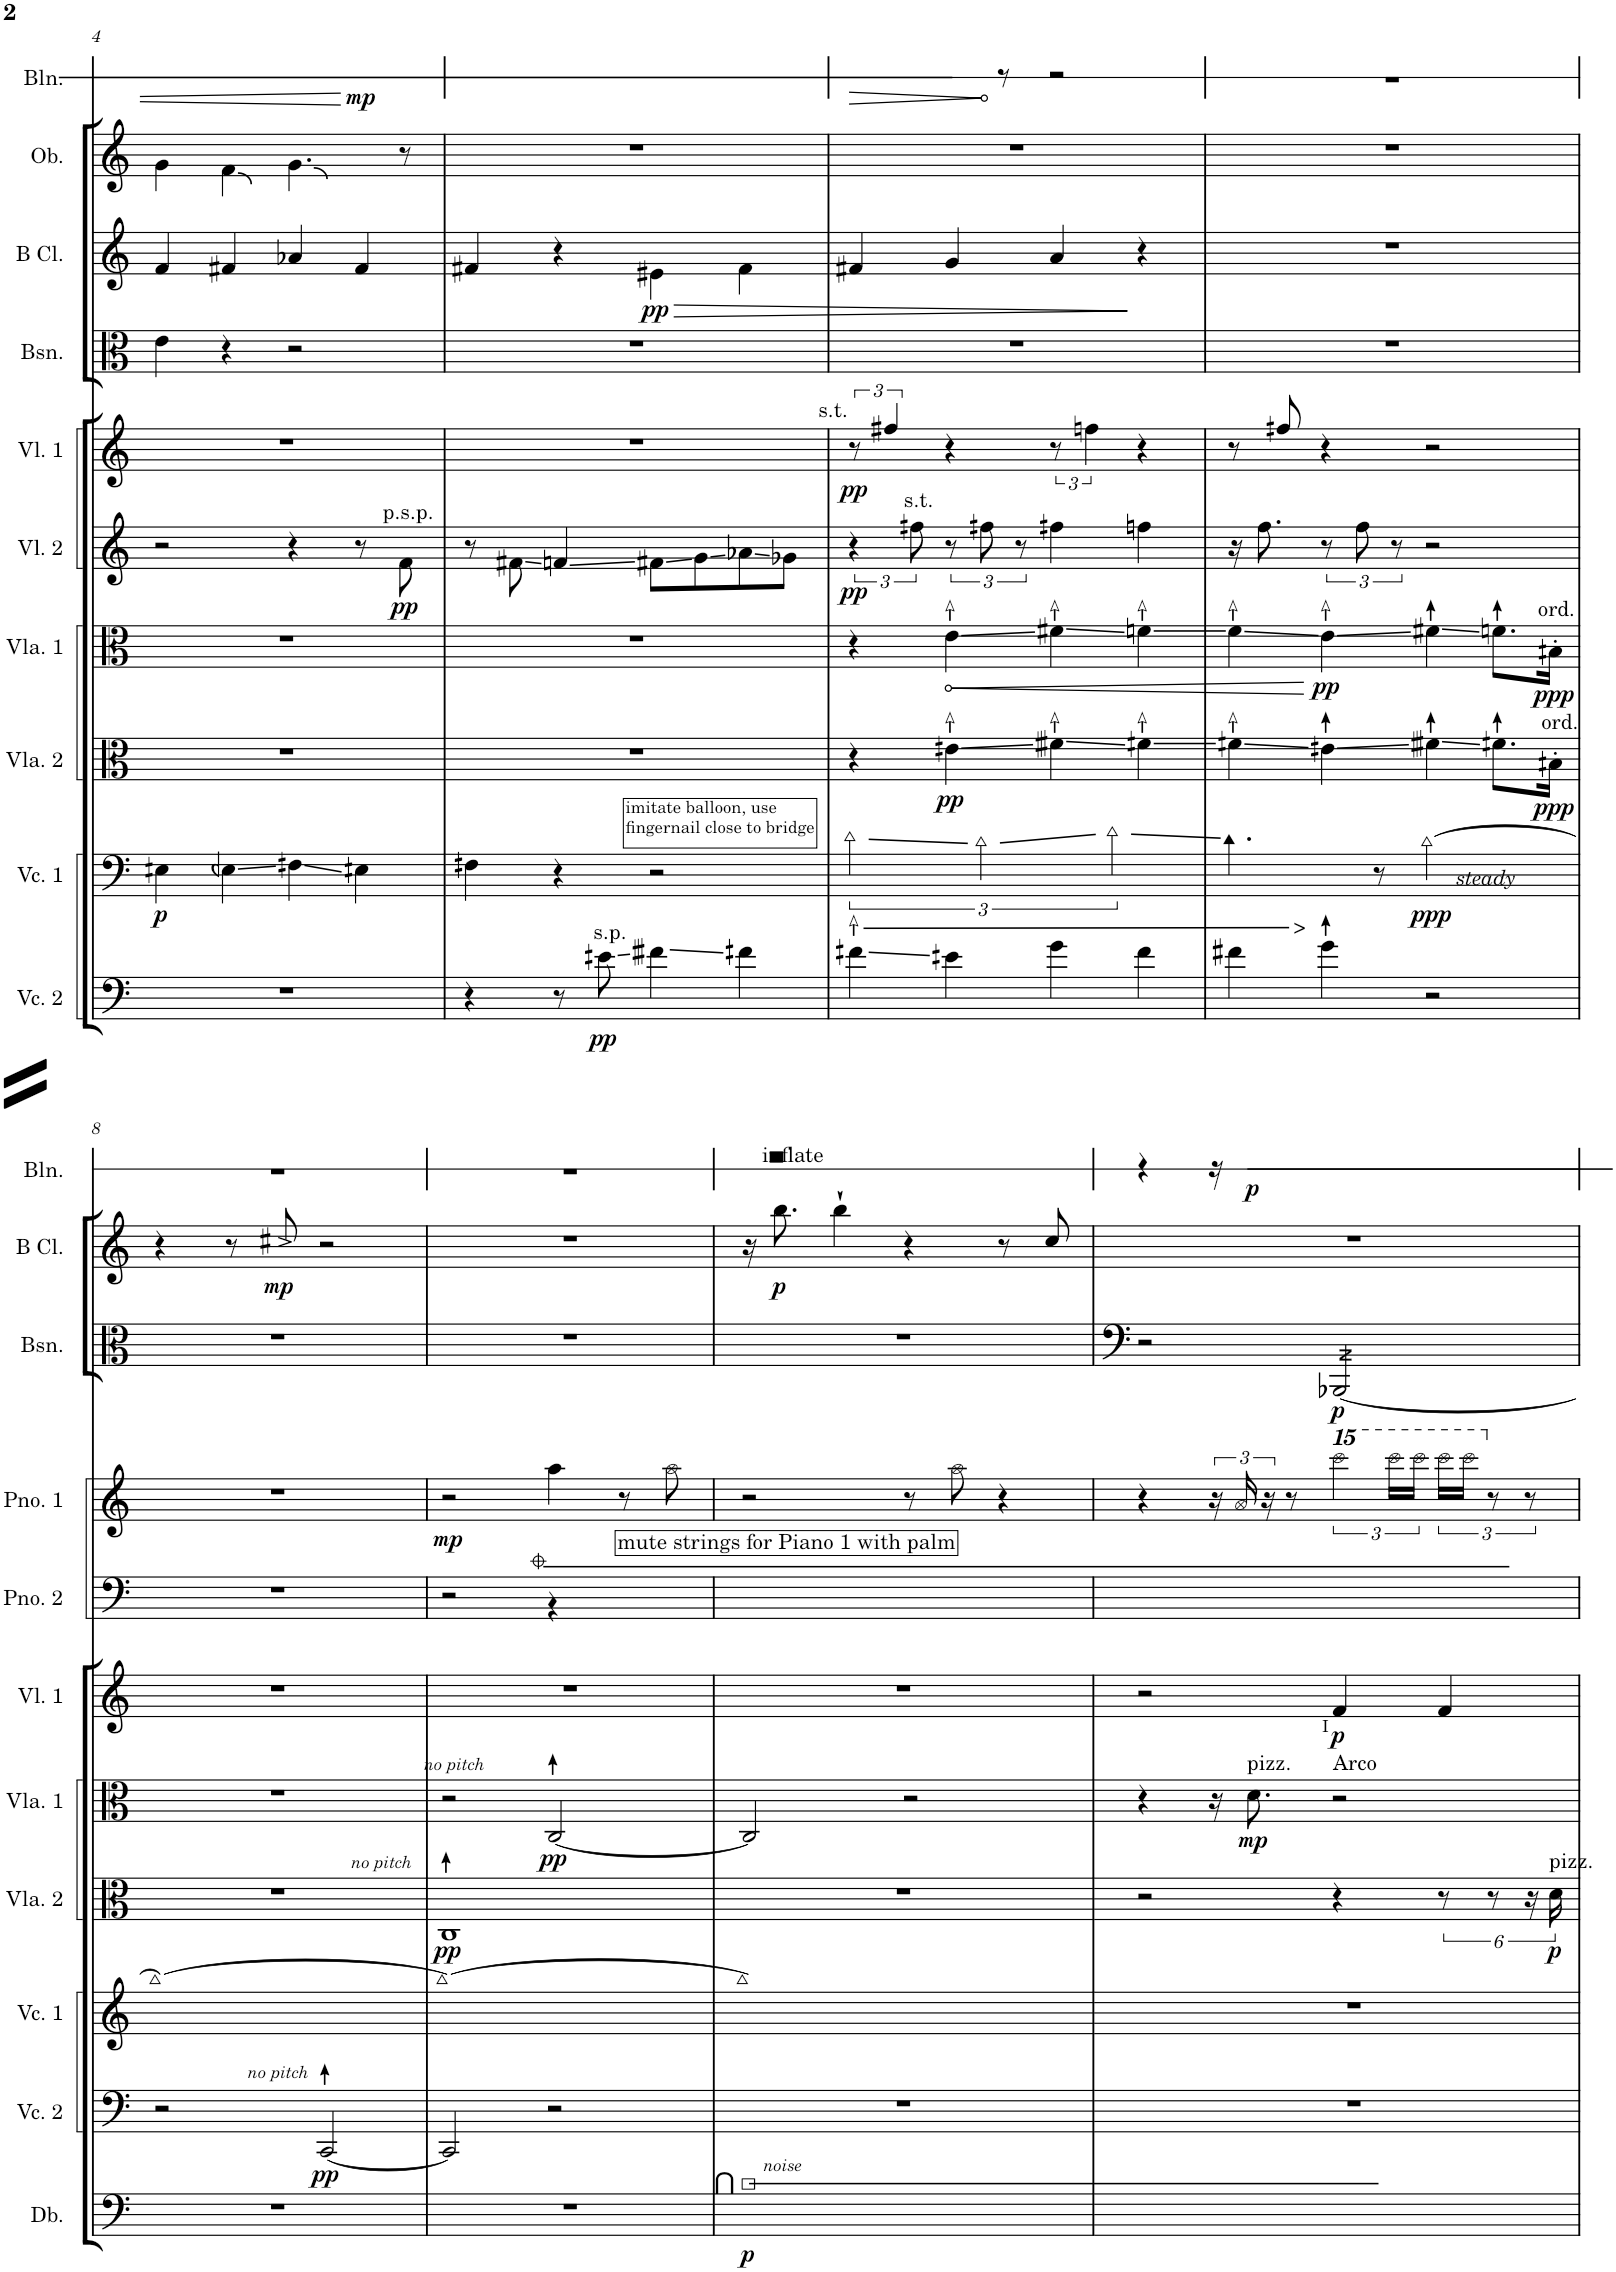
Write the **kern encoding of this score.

**kern	**dynam	**kern	**dynam	**kern	**dynam	**kern	**dynam	**kern	**dynam	**kern	**dynam	**kern	**dynam	**kern	**kern	**dynam	**kern	**dynam	**kern	**dynam	**kern	**kern	**dynam	**kern
*part13	*part13	*part12	*part12	*part11	*part11	*part10	*part10	*part9	*part9	*part8	*part8	*part7	*part7	*part6	*part6	*part6	*part5	*part5	*part4	*part4	*part3	*part2	*part2	*part1
*staff14	*staff14	*staff13	*staff13	*staff12	*staff12	*staff11	*staff11	*staff10	*staff10	*staff9	*staff9	*staff8	*staff8	*staff7	*staff6	*staff6/7	*staff5	*staff5	*staff4	*staff4	*staff3	*staff2	*staff2	*staff1
*I"Double Bass	*	*I"Violoncello 2	*	*I"Violoncello 1	*	*I"Viola 2	*	*I"Viola 1	*	*I"Violin 2	*	*I"Violin 1	*	*I"Piano 1	*	*	*I"Bassoon	*	*I"Clarinet in B	*	*I"Oboe	*I"Balloon	*	*I"atmen
*I'Db.	*	*I'Vc. 2	*	*I'Vc. 1	*	*I'Vla. 2	*	*I'Vla. 1	*	*I'Vl. 2	*	*I'Vl. 1	*	*I'Pno. 1	*	*	*I'Bsn.	*	*	*	*I'Ob.	*I'Bln.	*	*
!!LO:PB:g=z
*clefF4	*	*clefF4	*	*clefF4	*	*clefC3	*	*clefC3	*	*clefG2	*	*clefG2	*	*clefF4	*clefG2	*	*clefC3	*	*clefG2	*	*clefG2	*clefG2	*	*clefG2
*Trd7c12	*	*	*	*	*	*	*	*	*	*	*	*	*	*	*	*	*	*	*Trd1c2	*	*	*Trd-7c-12	*	*
*k[]	*	*k[]	*	*k[]	*	*k[]	*	*k[]	*	*k[]	*	*k[]	*	*k[]	*k[]	*	*k[]	*	*k[]	*	*k[]	*k[]	*	*k[]
*M4/4	*	*M4/4	*	*M4/4	*	*M4/4	*	*M4/4	*	*M4/4	*	*M4/4	*	*M4/4	*M4/4	*	*M4/4	*	*M4/4	*	*M4/4	*M4/4	*	*M4/4
=4	=4	=4	=4	=4	=4	=4	=4	=4	=4	=4	=4	=4	=4	=4	=4	=4	=4	=4	=4	=4	=4	=4	=4	=4
*	*	*	*	*	*	*	*	*	*	*	*	*	*	*	*	*	*	*	*	*	*	*^	*	*
!	!	!	!	!	!LO:DY:b	!	!	!	!	!	!	!	!	!	!	!	!	!	!	!	!	!	!	!	!
1r	.	1r	.	4En\	p	1r	.	1r	.	2r	.	1r	.	1r	1r	.	4en\	.	4f/	.	4g\	1ff	2.ff	.	2r
.	.	.	.	4En\	.	.	.	.	.	.	.	.	.	.	.	.	4r	.	4f#X/	.	4f\	.	.	.	.
.	.	.	.	.	.	.	.	.	.	.	.	.	.	.	.	.	.	.	.	.	qd	.	.	.	.
.	.	.	.	4Fn\	.	.	.	.	.	4r	.	.	.	.	.	.	2r	.	4a-X/	.	4.g\	.	.	.	2ryy
!	!	!	!	!	!	!	!	!	!	!	!	!	!	!	!	!	!	!	!	!	!	!	!	!LO:DY:b	!
.	.	.	.	4En\	.	.	.	.	.	8r	.	.	.	.	.	.	.	.	4f#/	.	.	.	4ff	mp	.
.	.	.	.	.	.	.	.	.	.	.	.	.	.	.	.	.	.	.	.	.	qe	.	.	.	.
!	!	!	!	!	!	!	!	!	!	!LO:TX:a:t=p.s.p.	!	!	!	!	!	!	!	!	!	!	!	!	!	!	!
!	!	!	!	!	!	!	!	!	!	!	!LO:DY:b	!	!	!	!	!	!	!	!	!	!	!	!	!	!
.	.	.	.	.	.	.	.	.	.	8f\	pp	.	.	.	.	.	.	.	.	.	8r	.	.	.	.
*	*	*	*	*	*	*	*	*	*	*	*	*	*	*	*	*	*	*	*	*	*	*v	*v	*	*
=5-	=5-	=5-	=5-	=5-	=5-	=5-	=5-	=5-	=5-	=5-	=5-	=5-	=5-	=5-	=5-	=5-	=5-	=5-	=5-	=5-	=5-	=5-	=5-	=5-
1r	.	4r	.	4Fn\	.	1r	.	1r	.	8r	.	1r	.	1r	1r	.	1r	.	4f#X/	.	1r	1ff	.	1r
.	.	.	.	.	.	.	.	.	.	8f#X\	.	.	.	.	.	.	.	.	.	.	.	.	.	.
.	.	8r	.	4r	.	.	.	.	.	4fn/	.	.	.	.	.	.	.	.	4r	.	.	.	.	.
!	!	!LO:TX:a:t=s.p.	!	!	!	!	!	!	!	!	!	!	!	!	!	!	!	!	!	!	!	!	!	!
!	!	!	!LO:DY:b	!	!	!	!	!	!	!	!	!	!	!	!	!	!	!	!	!	!	!	!	!
.	.	8en\	pp	.	.	.	.	.	.	.	.	.	.	.	.	.	.	.	.	.	.	.	.	.
!	!	!	!	!	!	!	!	!	!	!	!	!	!	!	!	!	!	!	!	!LO:HP:b	!	!	!	!
!	!	!	!	!	!	!	!	!	!	!	!	!	!	!	!	!	!	!	!	!LO:DY:n=1:b	!	!	!	!
.	.	4fn\	.	2r	.	.	.	.	.	8f#X\L	.	.	.	.	.	.	.	.	4e#X\	> pp	.	.	.	.
.	.	.	.	.	.	.	.	.	.	8g\	.	.	.	.	.	.	.	.	.	.	.	.	.	.
.	.	4fn\	.	.	.	.	.	.	.	8a-X\	.	.	.	.	.	.	.	.	4f#\	.	.	.	.	.
.	.	.	.	.	.	.	.	.	.	8g-X\J	.	.	.	.	.	.	.	.	.	.	.	.	.	.
=6-	=6-	=6-	=6-	=6-	=6-	=6-	=6-	=6-	=6-	=6-	=6-	=6-	=6-	=6-	=6-	=6-	=6-	=6-	=6-	=6-	=6-	=6-	=6-	=6-
*	*	*	*	*clefG2	*	*	*	*	*	*	*	*	*	*	*	*	*	*	*	*	*	*	*	*
!	!	!	!	!	!	!	!	!	!	!	!	!LO:TX:a:t=s.t.	!	!	!	!	!	!	!	!	!	!	!	!
!	!	!	!	!LO:TX:a:t=imitate balloon, use	!	!	!	!	!	!	!	!	!	!	!	!	!	!	!	!	!	!	!	!
!	!	!	!	!LO:TX:a:t=fingernail close to bridge	!	!	!	!	!	!	!	!	!	!	!	!	!	!	!	!	!	!	!	!
!	!	!	!	!	!	!	!	!	!	!	!LO:DY:b	!	!LO:DY:b	!	!	!	!	!	!	!	!	!	!LO:HP:b	!
1r	.	4fn\	.	3bb\	.	4r	.	4r	.	6r	pp	12r	pp	1r	1r	.	1r	.	4f#X/	.	1r	4.ff	>	1r
.	.	.	.	.	.	.	.	.	.	.	.	6ff#X/	.	.	.	.	.	.	.	.	.	.	.	.
!	!	!	!	!	!	!	!	!	!	!LO:TX:a:t=s.t.	!	!	!	!	!	!	!	!	!	!	!	!	!	!
.	.	.	.	.	.	.	.	.	.	12ffn\	.	.	.	.	.	.	.	.	.	.	.	.	.	.
!	!	!	!	!	!	!	!LO:DY:b	!	!LO:HP:b	!	!	!	!	!	!	!	!	!	!	!	!	!	!	!
.	.	4en\	.	.	.	4en\	pp	4e\	<	12r	.	4r	.	.	.	.	.	.	4g/	.	.	.	.	.
.	.	.	.	3aa\	.	.	.	.	.	12ffn\	.	.	.	.	.	.	.	.	.	.	.	.	.	.
.	.	.	.	.	.	.	.	.	.	.	.	.	.	.	.	.	.	.	.	.	.	8r	]	.
.	.	.	.	.	.	.	.	.	.	12r	.	.	.	.	.	.	.	.	.	.	.	.	.	.
.	.	4g\	.	.	.	4fn\	.	4f#X\	.	4ffn\	.	12r	.	.	.	.	.	.	4a/	.	.	2r	.	.
.	.	.	.	.	.	.	.	.	.	.	.	6ffn\	.	.	.	.	.	.	.	.	.	.	.	.
.	.	.	.	3ccc\	.	.	.	.	.	.	.	.	.	.	.	.	.	.	.	.	.	.	.	.
.	.	4f\	.	.	.	4fn\	.	4fn\	.	4ffn\	.	4r	.	.	.	.	.	.	4r	]	.	.	.	.
=7-	=7-	=7-	=7-	=7-	=7-	=7-	=7-	=7-	=7-	=7-	=7-	=7-	=7-	=7-	=7-	=7-	=7-	=7-	=7-	=7-	=7-	=7-	=7-	=7-
1r	.	4f#X\	.	4.bb\	.	4fn\	.	4f\	.	16r	.	8r	.	1r	1r	.	1r	.	1r	.	1r	1r	.	1r
.	.	.	.	.	.	.	.	.	.	8.ff\	.	.	.	.	.	.	.	.	.	.	.	.	.	.
.	.	.	.	.	.	.	.	.	.	.	.	8ffn/	.	.	.	.	.	.	.	.	.	.	.	.
!	!	!	!	!	!	!	!	!	!LO:DY:n=1:b	!	!	!	!	!	!	!	!	!	!	!	!	!	!	!
.	.	4g\	.	.	.	4en\	.	4e\	[ pp	12r	.	4r	.	.	.	.	.	.	.	.	.	.	.	.
.	.	.	.	.	.	.	.	.	.	12ff\	.	.	.	.	.	.	.	.	.	.	.	.	.	.
.	.	.	.	8r	.	.	.	.	.	.	.	.	.	.	.	.	.	.	.	.	.	.	.	.
.	.	.	.	.	.	.	.	.	.	12r	.	.	.	.	.	.	.	.	.	.	.	.	.	.
!	!	!	!	!LO:TX:b:i:t=steady	!	!	!	!	!	!	!	!	!	!	!	!	!	!	!	!	!	!	!	!
!	!	!	!	!	!LO:DY:b	!	!	!	!	!	!	!	!	!	!	!	!	!	!	!	!	!	!	!
.	.	2r	.	[2aaaa\	ppp	4fn\	.	4f#X\	.	2r	.	2r	.	.	.	.	.	.	.	.	.	.	.	.
.	.	.	.	.	.	8.fn\L	.	8.fn\L	.	.	.	.	.	.	.	.	.	.	.	.	.	.	.	.
!	!	!	!	!	!	!	!	!LO:TX:a:t=ord.	!	!	!	!	!	!	!	!	!	!	!	!	!	!	!	!
!	!	!	!	!	!	!LO:TX:a:t=ord.	!	!	!	!	!	!	!	!	!	!	!	!	!	!	!	!	!	!
!	!	!	!	!	!	!	!LO:DY:b	!	!LO:DY:n=2:b	!	!	!	!	!	!	!	!	!	!	!	!	!	!	!
.	.	.	.	.	.	16Bn'\Jk	ppp	16Bn'\Jk	ppp	.	.	.	.	.	.	.	.	.	.	.	.	.	.	.
!!LO:LB:g=z
=8-	=8-	=8-	=8-	=8-	=8-	=8-	=8-	=8-	=8-	=8-	=8-	=8-	=8-	=8-	=8-	=8-	=8-	=8-	=8-	=8-	=8-	=8-	=8-	=8-
1r	.	2r	.	1aaaa_	.	1r	.	1r	.	1r	.	1r	.	1r	1r	.	1r	.	4r	.	1r	1r	.	1r
.	.	.	.	.	.	.	.	.	.	.	.	.	.	.	.	.	.	.	8r	.	.	.	.	.
!	!	!	!	!	!	!	!	!	!	!	!	!	!	!	!	!	!	!	!	!LO:DY:b	!	!	!	!
.	.	.	.	.	.	.	.	.	.	.	.	.	.	.	.	.	.	.	8cc#X`/	mp	.	.	.	.
!	!	!LO:TX:a:i:t=no pitch	!	!	!	!	!	!	!	!	!	!	!	!	!	!	!	!	!	!	!	!	!	!
!	!	!	!LO:DY:b	!	!	!	!	!	!	!	!	!	!	!	!	!	!	!	!	!	!	!	!	!
.	.	[2CC/	pp	.	.	.	.	.	.	.	.	.	.	.	.	.	.	.	2r	.	.	.	.	.
=9-	=9-	=9-	=9-	=9-	=9-	=9-	=9-	=9-	=9-	=9-	=9-	=9-	=9-	=9-	=9-	=9-	=9-	=9-	=9-	=9-	=9-	=9-	=9-	=9-
*	*	*	*	*	*	*	*	*	*	*	*	*	*	*^	*	*	*	*	*	*	*	*	*	*
!	!	!	!	!	!	!LO:TX:a:i:t=no pitch	!	!	!	!	!	!	!	!	!	!	!	!	!	!	!	!	!	!	!
!	!	!	!	!	!	!	!LO:DY:b	!	!	!	!	!	!	!	!	!	!LO:DY:b	!	!	!	!	!	!	!	!
1r	.	2CC/]	.	1aaaa_	.	1C	pp	2r	.	1r	.	1r	.	2r	2ryy	2r	mp	1r	.	1r	.	1r	1r	.	1r
!	!	!	!	!	!	!	!	!LO:TX:a:i:t=no pitch	!	!	!	!	!	!	!	!	!	!	!	!	!	!	!	!	!
!	!	!	!	!	!	!	!	!	!LO:DY:b	!	!	!	!	!	!	!	!	!	!	!	!	!	!	!	!
.	.	2r	.	.	.	.	.	[2C/	pp	.	.	.	.	4c	4r	4aa\	.	.	.	.	.	.	.	.	.
!	!	!	!	!	!	!	!	!	!	!	!	!	!	!LO:TX:a:t=mute strings for Piano 1 with palm	!	!	!	!	!	!	!	!	!	!	!
.	.	.	.	.	.	.	.	.	.	.	.	.	.	4ryy	4ryy	8r	.	.	.	.	.	.	.	.	.
.	.	.	.	.	.	.	.	.	.	.	.	.	.	.	.	8aa`\	.	.	.	.	.	.	.	.	.
*	*	*	*	*	*	*	*	*	*	*	*	*	*	*v	*v	*	*	*	*	*	*	*	*	*	*
=10-	=10-	=10-	=10-	=10-	=10-	=10-	=10-	=10-	=10-	=10-	=10-	=10-	=10-	=10-	=10-	=10-	=10-	=10-	=10-	=10-	=10-	=10-	=10-	=10-
!	!	!	!	!	!	!	!	!	!	!	!	!	!	!	!	!	!	!	!	!	!	!LO:TX:a:t=inflate	!	!
!LO:TX:a:i:t=noise	!	!	!	!	!	!	!	!	!	!	!	!	!	!	!	!	!	!	!	!	!	!	!	!
!	!LO:DY:b	!	!	!	!	!	!	!	!	!	!	!	!	!	!	!	!	!	!	!	!	!	!	!
1c	p	1r	.	1aaaa]	.	1r	.	2C/]	.	1r	.	1r	.	1ryy	2r	.	1r	.	16r	.	1r	1ryy	.	1r
!	!	!	!	!	!	!	!	!	!	!	!	!	!	!	!	!	!	!	!	!LO:DY:b	!	!	!	!
.	.	.	.	.	.	.	.	.	.	.	.	.	.	.	.	.	.	.	8.bb\	p	.	.	.	.
.	.	.	.	.	.	.	.	.	.	.	.	.	.	.	.	.	.	.	4bb`\	.	.	.	.	.
.	.	.	.	.	.	.	.	2r	.	.	.	.	.	.	8r	.	.	.	4r	.	.	.	.	.
.	.	.	.	.	.	.	.	.	.	.	.	.	.	.	8aa`\	.	.	.	.	.	.	.	.	.
.	.	.	.	.	.	.	.	.	.	.	.	.	.	.	4r	.	.	.	8r	.	.	.	.	.
.	.	.	.	.	.	.	.	.	.	.	.	.	.	.	.	.	.	.	8cc/	.	.	.	.	.
=11-	=11-	=11-	=11-	=11-	=11-	=11-	=11-	=11-	=11-	=11-	=11-	=11-	=11-	=11-	=11-	=11-	=11-	=11-	=11-	=11-	=11-	=11-	=11-	=11-
1c	.	1r	.	1r	.	2r	.	4r	.	1r	.	2r	.	2.ryy	4r	.	2r	.	1r	.	1r	4r	.	1r
.	.	.	.	.	.	.	.	16r	.	.	.	.	.	.	24r	.	.	.	.	.	.	16r	.	.
.	.	.	.	.	.	.	.	.	.	.	.	.	.	.	24a/	.	.	.	.	.	.	.	.	.
!	!	!	!	!	!	!	!	!LO:TX:a:t=pizz.	!	!	!	!	!	!	!	!	!	!	!	!	!	!	!	!
!	!	!	!	!	!	!	!	!	!LO:DY:b	!	!	!	!	!	!	!	!	!	!	!	!	!	!LO:DY:b	!
.	.	.	.	.	.	.	.	8.d\	mp	.	.	.	.	.	.	.	.	.	.	.	.	8.ff	p	.
.	.	.	.	.	.	.	.	.	.	.	.	.	.	.	24r	.	.	.	.	.	.	.	.	.
.	.	.	.	.	.	.	.	.	.	.	.	.	.	.	8r	.	.	.	.	.	.	.	.	.
*	*	*	*	*	*	*	*	*	*	*	*	*	*	*	*15ma	*	*	*	*	*	*	*	*	*
!	!	!	!	!	!	!	!	!	!	!	!	!LO:TX:b:t=I	!	!	!	!	!	!	!	!	!	!	!	!
!	!	!	!	!	!	!	!	!LO:TX:a:t=Arco	!	!	!	!	!	!	!	!	!	!	!	!	!	!	!	!
!	!	!	!	!	!	!	!	!	!	!	!	!	!LO:DY:b	!	!	!	!	!LO:DY:b	!	!	!	!	!	!
.	.	.	.	.	.	4r	.	2r	.	.	.	4fff/	p	.	6ccccc\	.	[2BBB-X@4@/	p	.	.	.	2ff	.	.
.	.	.	.	.	.	.	.	.	.	.	.	.	.	.	24ccccc\LL	.	.	.	.	.	.	.	.	.
.	.	.	.	.	.	.	.	.	.	.	.	.	.	.	24ccccc\JJ	.	.	.	.	.	.	.	.	.
.	.	.	.	.	.	12r	.	.	.	.	.	4fff/	.	4c	24ccccc\LL	.	.	.	.	.	.	.	.	.
.	.	.	.	.	.	.	.	.	.	.	.	.	.	.	24ccccc\JJ	.	.	.	.	.	.	.	.	.
*	*	*	*	*	*	*	*	*	*	*	*	*	*	*	*X15ma	*	*	*	*	*	*	*	*	*
.	.	.	.	.	.	12r	.	.	.	.	.	.	.	.	12r	.	.	.	.	.	.	.	.	.
.	.	.	.	.	.	24r	.	.	.	.	.	.	.	.	12r	.	.	.	.	.	.	.	.	.
!	!	!	!	!	!	!LO:TX:a:t=pizz.	!	!	!	!	!	!	!	!	!	!	!	!	!	!	!	!	!	!
!	!	!	!	!	!	!	!LO:DY:b	!	!	!	!	!	!	!	!	!	!	!	!	!	!	!	!	!
.	.	.	.	.	.	24d\	p	.	.	.	.	.	.	.	.	.	.	.	.	.	.	.	.	.
=-	=-	=-	=-	=-	=-	=-	=-	=-	=-	=-	=-	=-	=-	=-	=-	=-	=-	=-	=-	=-	=-	=-	=-	=-
*-	*-	*-	*-	*-	*-	*-	*-	*-	*-	*-	*-	*-	*-	*-	*-	*-	*-	*-	*-	*-	*-	*-	*-	*-
